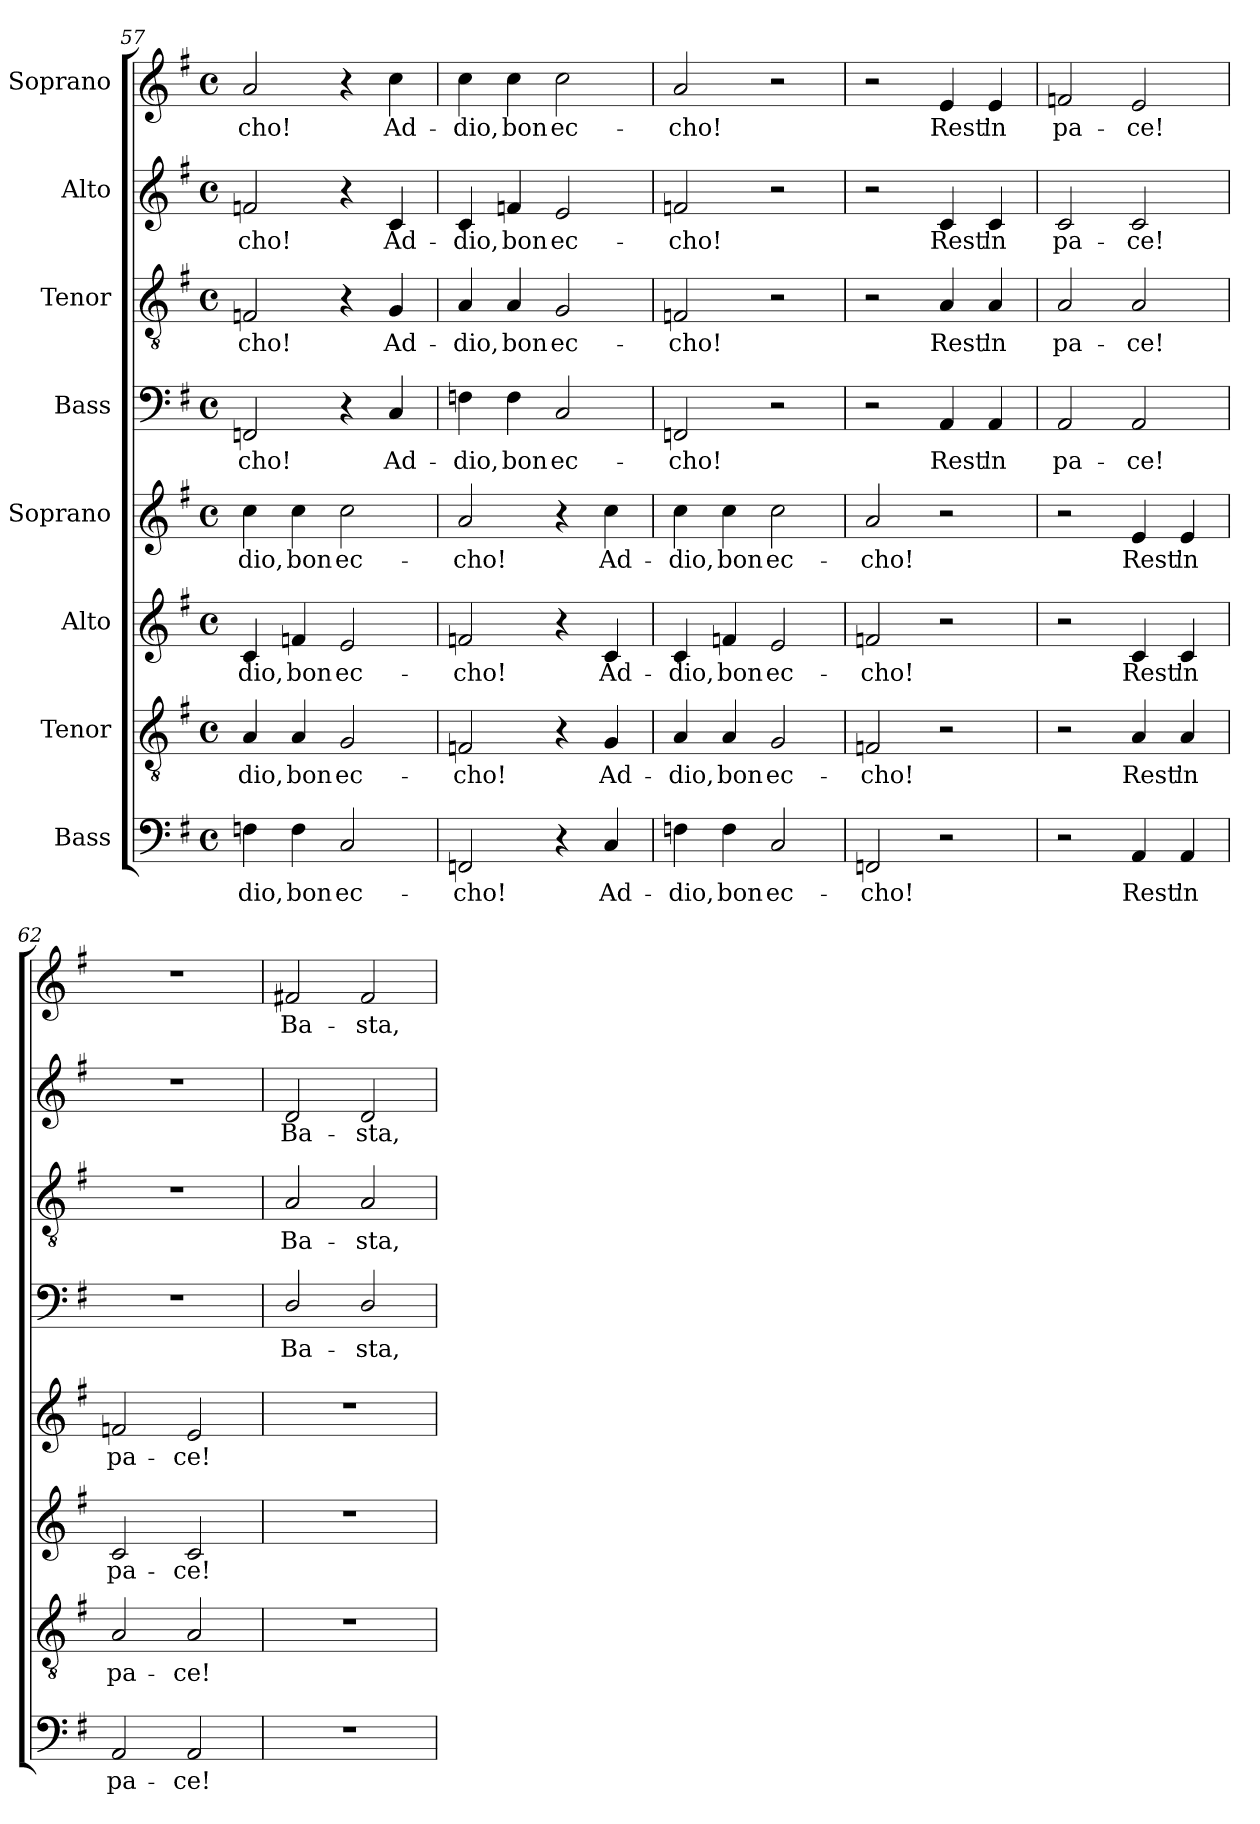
**kern	**text	**kern	**text	**kern	**text	**kern	**text	**kern	**text	**kern	**text	**kern	**text	**kern	**text
*part8	*part8	*part7	*part7	*part6	*part6	*part5	*part5	*part4	*part4	*part3	*part3	*part2	*part2	*part1	*part1
*staff8	*staff8	*staff7	*staff7	*staff6	*staff6	*staff5	*staff5	*staff4	*staff4	*staff3	*staff3	*staff2	*staff2	*staff1	*staff1
*I"Bass	*	*I"Tenor	*	*I"Alto	*	*I"Soprano	*	*I"Bass	*	*I"Tenor	*	*I"Alto	*	*I"Soprano	*
*clefF4	*	*clefGv2	*	*clefG2	*	*clefG2	*	*clefF4	*	*clefGv2	*	*clefG2	*	*clefG2	*
*k[f#]	*	*k[f#]	*	*k[f#]	*	*k[f#]	*	*k[f#]	*	*k[f#]	*	*k[f#]	*	*k[f#]	*
*G:	*	*G:	*	*G:	*	*G:	*	*G:	*	*G:	*	*G:	*	*G:	*
*M4/4	*	*M4/4	*	*M4/4	*	*M4/4	*	*M4/4	*	*M4/4	*	*M4/4	*	*M4/4	*
*met(c)	*	*met(c)	*	*met(c)	*	*met(c)	*	*met(c)	*	*met(c)	*	*met(c)	*	*met(c)	*
=57	=57	=57	=57	=57	=57	=57	=57	=57	=57	=57	=57	=57	=57	=57	=57
!	!LO:LY:b	!	!LO:LY:b	!	!LO:LY:b	!	!LO:LY:b	!	!LO:LY:b	!	!LO:LY:b	!	!LO:LY:b	!	!LO:LY:b
4Fn	-dio,	4A	-dio,	4c	-dio,	4cc	-dio,	2FFn	-cho!	2Fn	-cho!	2fn	-cho!	2a	-cho!
!	!LO:LY:b	!	!LO:LY:b	!	!LO:LY:b	!	!LO:LY:b	!	!	!	!	!	!	!	!
4F	bon	4A	bon	4fn	bon	4cc	bon	.	.	.	.	.	.	.	.
!	!LO:LY:b	!	!LO:LY:b	!	!LO:LY:b	!	!LO:LY:b	!	!	!	!	!	!	!	!
2C	ec-	2G	ec-	2e	ec-	2cc	ec-	4r	.	4r	.	4r	.	4r	.
!	!	!	!	!	!	!	!	!	!LO:LY:b	!	!LO:LY:b	!	!LO:LY:b	!	!LO:LY:b
.	.	.	.	.	.	.	.	4C	Ad-	4G	Ad-	4c	Ad-	4cc	Ad-
=58	=58	=58	=58	=58	=58	=58	=58	=58	=58	=58	=58	=58	=58	=58	=58
!	!LO:LY:b	!	!LO:LY:b	!	!LO:LY:b	!	!LO:LY:b	!	!LO:LY:b	!	!LO:LY:b	!	!LO:LY:b	!	!LO:LY:b
2FFn	-cho!	2Fn	-cho!	2fn	-cho!	2a	-cho!	4Fn	-dio,	4A	-dio,	4c	-dio,	4cc	-dio,
!	!	!	!	!	!	!	!	!	!LO:LY:b	!	!LO:LY:b	!	!LO:LY:b	!	!LO:LY:b
.	.	.	.	.	.	.	.	4F	bon	4A	bon	4fn	bon	4cc	bon
!	!	!	!	!	!	!	!	!	!LO:LY:b	!	!LO:LY:b	!	!LO:LY:b	!	!LO:LY:b
4r	.	4r	.	4r	.	4r	.	2C	ec-	2G	ec-	2e	ec-	2cc	ec-
!	!LO:LY:b	!	!LO:LY:b	!	!LO:LY:b	!	!LO:LY:b	!	!	!	!	!	!	!	!
4C	Ad-	4G	Ad-	4c	Ad-	4cc	Ad-	.	.	.	.	.	.	.	.
=59	=59	=59	=59	=59	=59	=59	=59	=59	=59	=59	=59	=59	=59	=59	=59
!	!LO:LY:b	!	!LO:LY:b	!	!LO:LY:b	!	!LO:LY:b	!	!LO:LY:b	!	!LO:LY:b	!	!LO:LY:b	!	!LO:LY:b
4Fn	-dio,	4A	-dio,	4c	-dio,	4cc	-dio,	2FFn	-cho!	2Fn	-cho!	2fn	-cho!	2a	-cho!
!	!LO:LY:b	!	!LO:LY:b	!	!LO:LY:b	!	!LO:LY:b	!	!	!	!	!	!	!	!
4F	bon	4A	bon	4fn	bon	4cc	bon	.	.	.	.	.	.	.	.
!	!LO:LY:b	!	!LO:LY:b	!	!LO:LY:b	!	!LO:LY:b	!	!	!	!	!	!	!	!
2C	ec-	2G	ec-	2e	ec-	2cc	ec-	2r	.	2r	.	2r	.	2r	.
=60	=60	=60	=60	=60	=60	=60	=60	=60	=60	=60	=60	=60	=60	=60	=60
!	!LO:LY:b	!	!LO:LY:b	!	!LO:LY:b	!	!LO:LY:b	!	!	!	!	!	!	!	!
2FFn	-cho!	2Fn	-cho!	2fn	-cho!	2a	-cho!	2r	.	2r	.	2r	.	2r	.
!	!	!	!	!	!	!	!	!	!LO:LY:b	!	!LO:LY:b	!	!LO:LY:b	!	!LO:LY:b
2r	.	2r	.	2r	.	2r	.	4AA	Rest'	4A	Rest'	4c	Rest'	4e	Rest'
!	!	!	!	!	!	!	!	!	!LO:LY:b	!	!LO:LY:b	!	!LO:LY:b	!	!LO:LY:b
.	.	.	.	.	.	.	.	4AA	in	4A	in	4c	in	4e	in
=61	=61	=61	=61	=61	=61	=61	=61	=61	=61	=61	=61	=61	=61	=61	=61
!	!	!	!	!	!	!	!	!	!LO:LY:b	!	!LO:LY:b	!	!LO:LY:b	!	!LO:LY:b
2r	.	2r	.	2r	.	2r	.	2AA	pa-	2A	pa-	2c	pa-	2fn	pa-
!	!LO:LY:b	!	!LO:LY:b	!	!LO:LY:b	!	!LO:LY:b	!	!LO:LY:b	!	!LO:LY:b	!	!LO:LY:b	!	!LO:LY:b
4AA	Rest'	4A	Rest'	4c	Rest'	4e	Rest'	2AA	-ce!	2A	-ce!	2c	-ce!	2e	-ce!
!	!LO:LY:b	!	!LO:LY:b	!	!LO:LY:b	!	!LO:LY:b	!	!	!	!	!	!	!	!
4AA	in	4A	in	4c	in	4e	in	.	.	.	.	.	.	.	.
=62	=62	=62	=62	=62	=62	=62	=62	=62	=62	=62	=62	=62	=62	=62	=62
!	!LO:LY:b	!	!LO:LY:b	!	!LO:LY:b	!	!LO:LY:b	!	!	!	!	!	!	!	!
2AA	pa-	2A	pa-	2c	pa-	2fn	pa-	1r	.	1r	.	1r	.	1r	.
!	!LO:LY:b	!	!LO:LY:b	!	!LO:LY:b	!	!LO:LY:b	!	!	!	!	!	!	!	!
2AA	-ce!	2A	-ce!	2c	-ce!	2e	-ce!	.	.	.	.	.	.	.	.
=63	=63	=63	=63	=63	=63	=63	=63	=63	=63	=63	=63	=63	=63	=63	=63
!	!	!	!	!	!	!	!	!	!LO:LY:b	!	!LO:LY:b	!	!LO:LY:b	!	!LO:LY:b
1r	.	1r	.	1r	.	1r	.	2D/	Ba-	2A	Ba-	2d	Ba-	2f#X	Ba-
!	!	!	!	!	!	!	!	!	!LO:LY:b	!	!LO:LY:b	!	!LO:LY:b	!	!LO:LY:b
.	.	.	.	.	.	.	.	2D/	-sta,	2A	-sta,	2d	-sta,	2f#	-sta,
=	=	=	=	=	=	=	=	=	=	=	=	=	=	=	=
*-	*-	*-	*-	*-	*-	*-	*-	*-	*-	*-	*-	*-	*-	*-	*-
